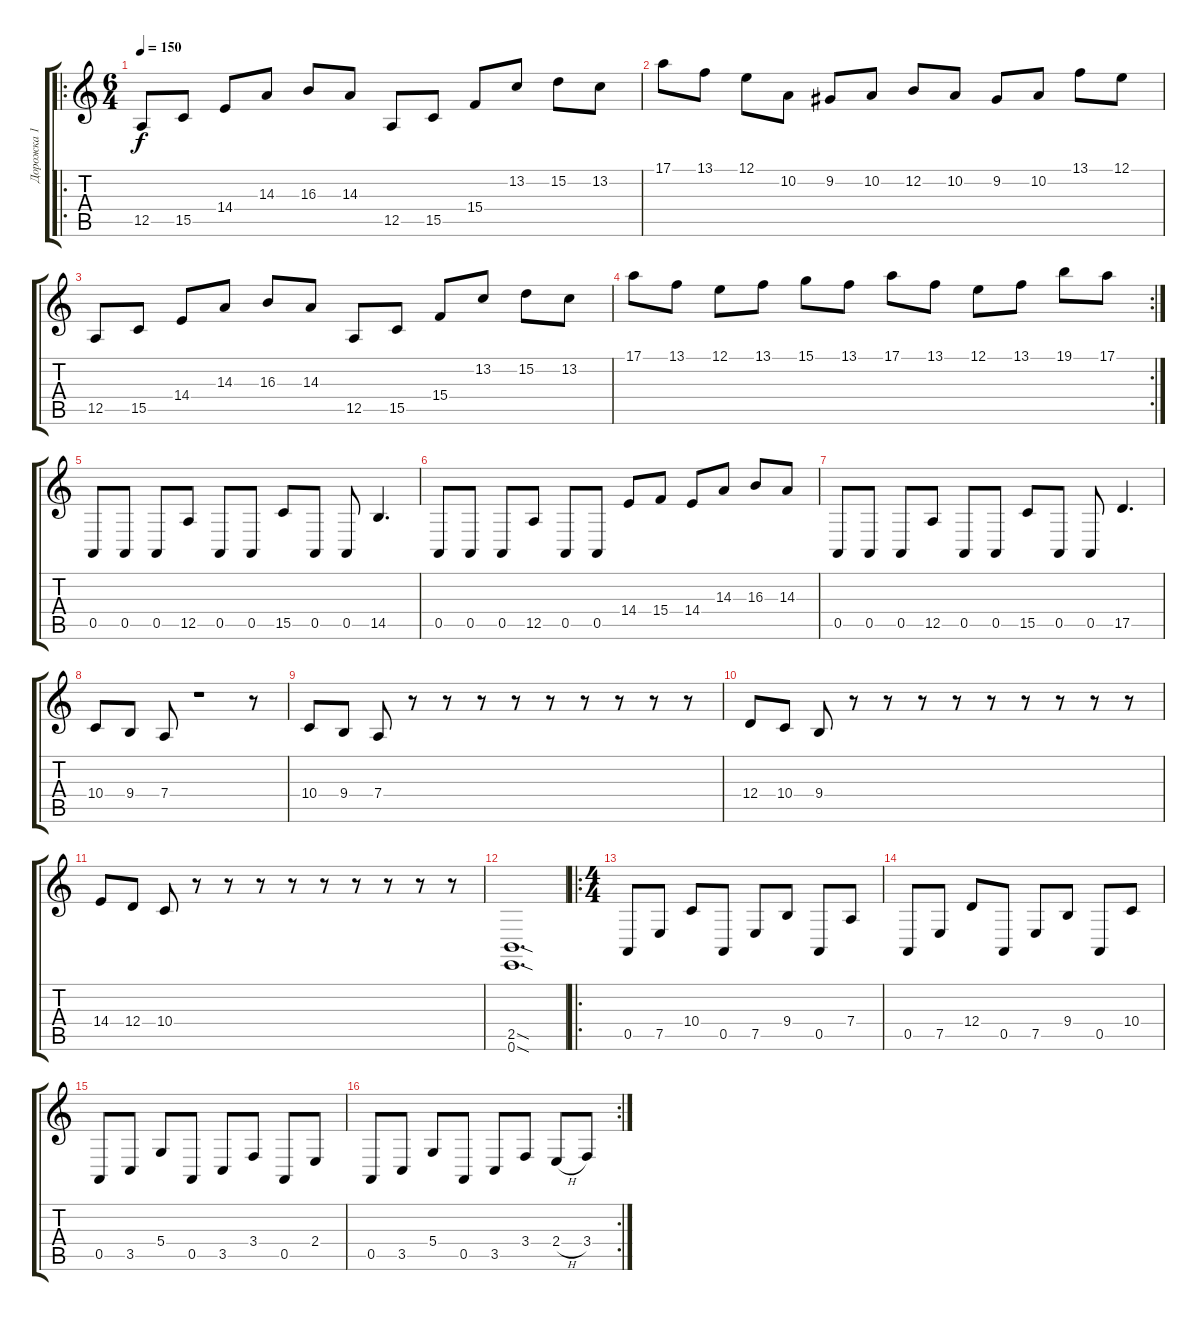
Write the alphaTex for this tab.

\track ("Дорожка 1" "Дорожка 1") {instrument acousticgrandpiano}
\staff {score tabs}
\tuning (E4 B3 G3 D3 A2 E2) {hide}
\ro
\ts (6 4)
\tempo 150
\clef g2
\ks c
12.5.8{dy f} 15.5.8 14.4.8 14.3.8 16.3.8 14.3.8 12.5.8 15.5.8 15.4.8 13.2.8 15.2.8 13.2.8 |
17.1.8 13.1.8 12.1.8 10.2.8 9.2.8 10.2.8 12.2.8 10.2.8 9.2.8 10.2.8 13.1.8 12.1.8 |
12.5.8 15.5.8 14.4.8 14.3.8 16.3.8 14.3.8 12.5.8 15.5.8 15.4.8 13.2.8 15.2.8 13.2.8 |
\rc 2
17.1.8 13.1.8 12.1.8 13.1.8 15.1.8 13.1.8 17.1.8 13.1.8 12.1.8 13.1.8 19.1.8 17.1.8 |
0.5.8 0.5.8 0.5.8 12.5.8 0.5.8 0.5.8 15.5.8 0.5.8 0.5.8 14.5.4{d} |
0.5.8 0.5.8 0.5.8 12.5.8 0.5.8 0.5.8 14.4.8 15.4.8 14.4.8 14.3.8 16.3.8 14.3.8 |
0.5.8 0.5.8 0.5.8 12.5.8 0.5.8 0.5.8 15.5.8 0.5.8 0.5.8 17.5.4{d} |
10.4.8 9.4.8 7.4.8 r.1 r.8 |
10.4.8 9.4.8 7.4.8 r.8 r.8 r.8 r.8 r.8 r.8 r.8 r.8 r.8 |
12.4.8 10.4.8 9.4.8 r.8 r.8 r.8 r.8 r.8 r.8 r.8 r.8 r.8 |
14.4.8 12.4.8 10.4.8 r.8 r.8 r.8 r.8 r.8 r.8 r.8 r.8 r.8 |
(2.5{sod} 0.6{sod}).1{d} |
\ro
\ts (4 4)
0.5.8 7.5.8 10.4.8 0.5.8 7.5.8 9.4.8 0.5.8 7.4.8 |
0.5.8 7.5.8 12.4.8 0.5.8 7.5.8 9.4.8 0.5.8 10.4.8 |
0.5.8 3.5.8 5.4.8 0.5.8 3.5.8 3.4.8 0.5.8 2.4.8 |
\rc 2
0.5.8 3.5.8 5.4.8 0.5.8 3.5.8 3.4.8 2.4{h}.8 3.4.8
